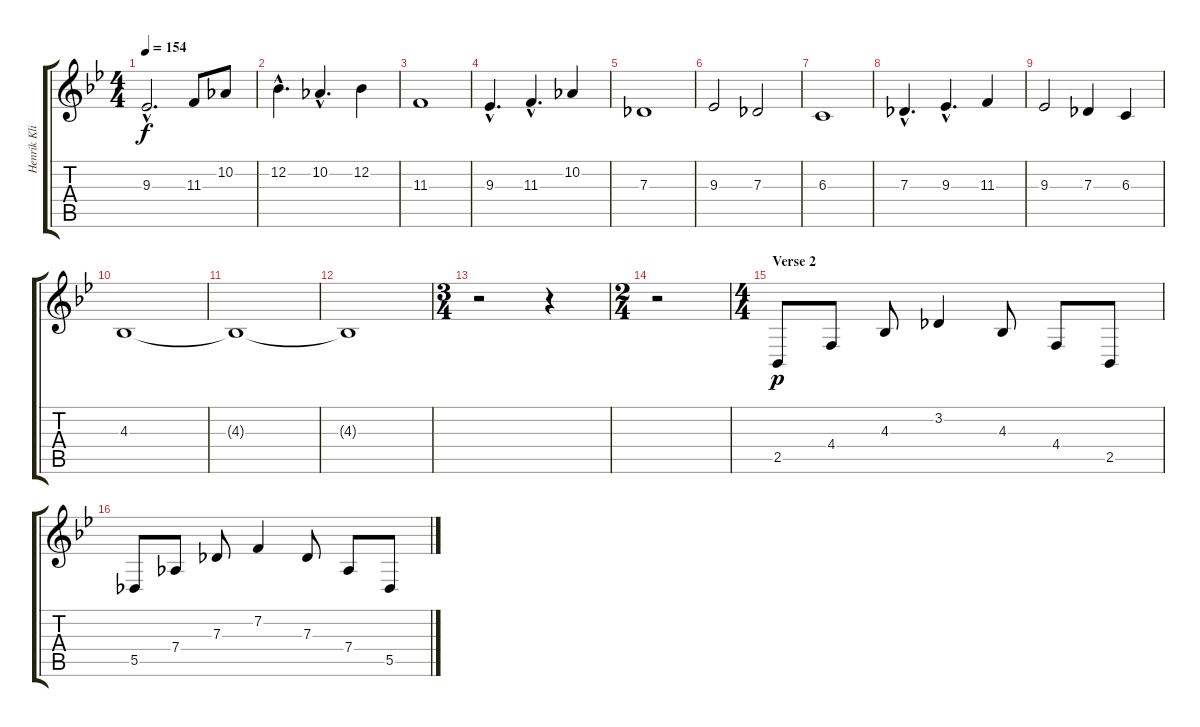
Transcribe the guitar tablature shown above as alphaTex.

\track ("Henrik Klingenberg 2" "Henrik Kli") {instrument harpsichord}
\staff {score tabs}
\tuning (Eb4 Bb3 Gb3 Db3 Ab2 Eb2) {hide}
\ts (4 4)
\tempo 154
\clef g2
\ks gminor
9.3{hac}.2{d dy f} 11.3.8 10.2.8 |
12.2{hac}.4{d instrument stringensemble1} 10.2{hac}.4{d} 12.2.4 |
11.3.1 |
9.3{hac}.4{d} 11.3{hac}.4{d} 10.2.4 |
7.3.1 |
9.3.2 7.3.2 |
6.3.1 |
7.3{hac}.4{d} 9.3{hac}.4{d} 11.3.4 |
9.3.2 7.3.4 6.3.4 |
4.3.1 |
4.3{t}.1 |
4.3{t}.1 |
\ts (3 4)
r.2 r.4 |
\ts (2 4)
r.2 |
\ts (4 4)
\section ("" "Verse 2")
2.5.8{dy p instrument harpsichord} 4.4.8 4.3.8 3.2.4 4.3.8 4.4.8 2.5.8 |
5.5.8 7.4.8 7.3.8 7.2.4 7.3.8 7.4.8 5.5.8
